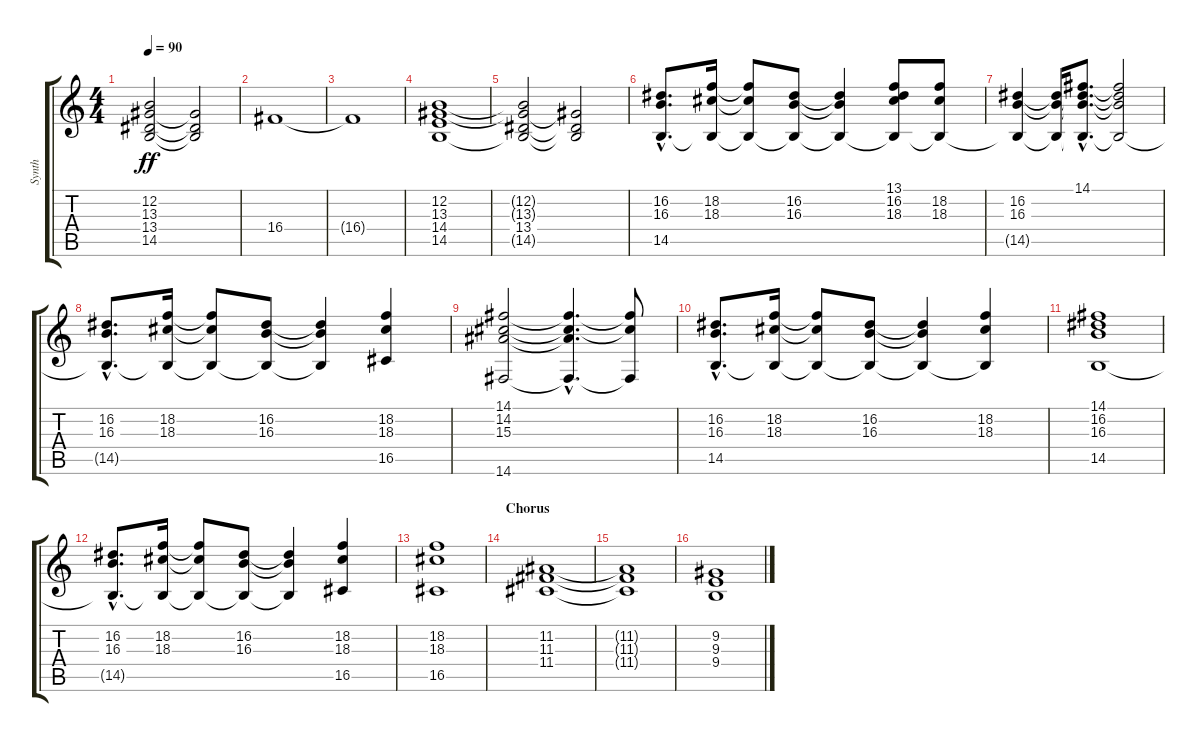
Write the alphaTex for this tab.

\track ("Synth" "Synth") {instrument synthstrings1}
\staff {score tabs}
\tuning (E4 B3 G3 D3 A2 E2) {hide}
\ts (4 4)
\tempo 90
\clef g2
\ks c
(12.2{t} 13.3{t} 13.4 14.5{t}).2{dy ff} (13.3{t} 13.4{t} 14.5{t}).2 |
16.4.1 |
16.4{t}.1 |
(12.2 13.3 14.4 14.5).1 |
(12.2{t} 13.3{t} 13.4 14.5{t}).2 (13.3{t} 13.4{t} 14.5{t}).2 |
(16.2{hac} 16.3{hac} 14.5{hac}).8{d} (18.2 18.3 14.5{t}).16 (18.2{t} 18.3{t} 14.5{t}).8 (16.2 16.3 14.5{t}).8 (16.2{t} 16.3{t} 14.5{t}).4 (13.1 16.2 18.3 14.5{t}).8 (18.2 18.3 14.5{t}).8 |
(16.2 16.3 14.5{t}).4 (16.2{t} 16.3{t} 14.5{t}).16 (14.1{hac} 16.2{hac t} 16.3{hac t} 14.5{hac t}).8{d} (14.1{t} 16.2{t} 16.3{t} 14.5{t}).2 |
(16.2{hac} 16.3{hac} 14.5{hac t}).8{d} (18.2 18.3 14.5{t}).16 (18.2{t} 18.3{t} 14.5{t}).8 (16.2 16.3 14.5{t}).8 (16.2{t} 16.3{t} 14.5{t}).4 (18.2 18.3 16.5).4 |
(14.1 14.2 15.3 14.6).2 (14.1{hac t} 14.2{hac t} 15.3{hac t} 14.6{hac t}).4{d} (14.1{t} 14.2{t} 14.6{t}).8 |
(16.2{hac} 16.3{hac} 14.5{hac}).8{d} (18.2 18.3 14.5{t}).16 (18.2{t} 18.3{t} 14.5{t}).8 (16.2 16.3 14.5{t}).8 (16.2{t} 16.3{t} 14.5{t}).4 (18.2 18.3 14.5{t}).4 |
(14.1 16.2 16.3 14.5).1 |
(16.2{hac} 16.3{hac} 14.5{hac t}).8{d} (18.2 18.3 14.5{t}).16 (18.2{t} 18.3{t} 14.5{t}).8 (16.2 16.3 14.5{t}).8 (16.2{t} 16.3{t} 14.5{t}).4 (18.2 18.3 16.5).4 |
(18.2 18.3 16.5).1 |
\section ("" "Chorus")
(11.2 11.3 11.4).1 |
(11.2{t} 11.3{t} 11.4{t}).1 |
(9.2 9.3 9.4).1
